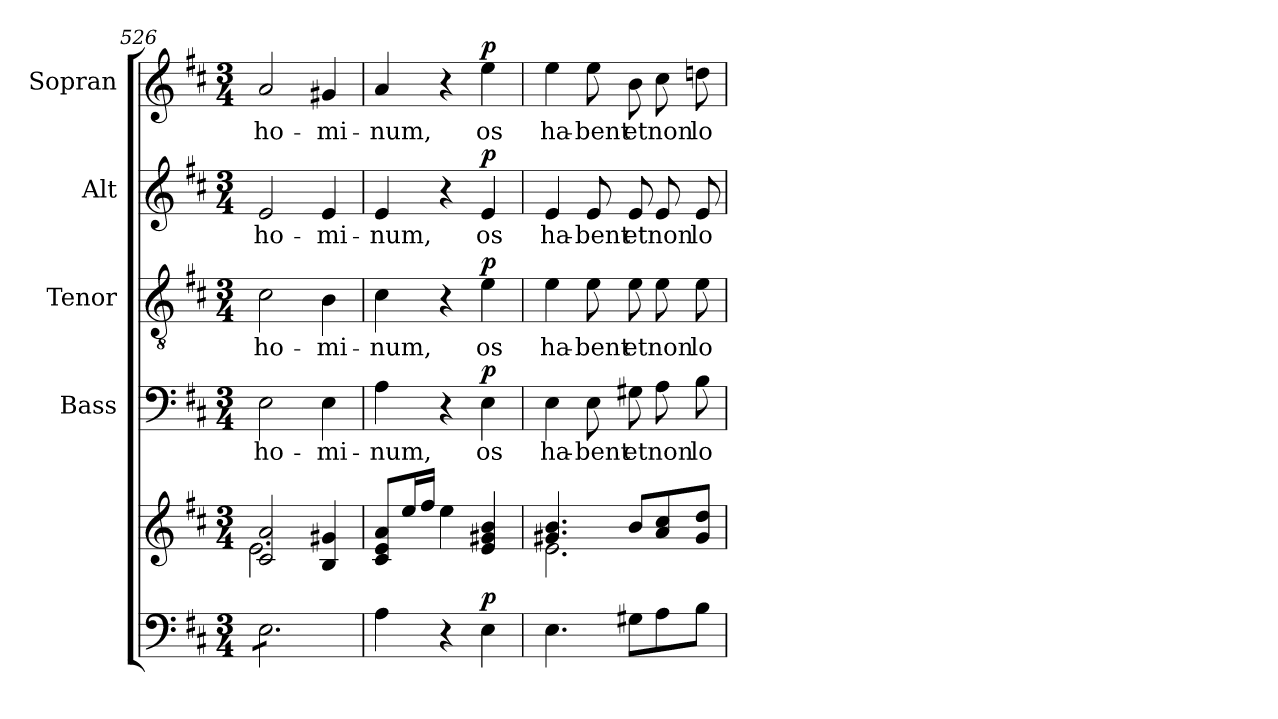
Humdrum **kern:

**kern	**kern	**dynam	**kern	**text	**dynam	**kern	**text	**dynam	**kern	**text	**dynam	**kern	**text	**dynam
*part5	*part5	*part5	*part4	*part4	*part4	*part3	*part3	*part3	*part2	*part2	*part2	*part1	*part1	*part1
*staff6	*staff5	*staff5/6	*staff4	*staff4	*staff4	*staff3	*staff3	*staff3	*staff2	*staff2	*staff2	*staff1	*staff1	*staff1
*	*	*	*I"Bass	*	*	*I"Tenor	*	*	*I"Alt	*	*	*I"Sopran	*	*
*	*	*	*I'B.	*	*	*I'T.	*	*	*I'A.	*	*	*I'S.	*	*
*clefF4	*clefG2	*	*clefF4	*	*	*clefGv2	*	*	*clefG2	*	*	*clefG2	*	*
*k[f#c#]	*k[f#c#]	*	*k[f#c#]	*	*	*k[f#c#]	*	*	*k[f#c#]	*	*	*k[f#c#]	*	*
*D:	*D:	*	*D:	*	*	*D:	*	*	*D:	*	*	*D:	*	*
*M3/4	*M3/4	*	*M3/4	*	*	*M3/4	*	*	*M3/4	*	*	*M3/4	*	*
=526	=526	=526	=526	=526	=526	=526	=526	=526	=526	=526	=526	=526	=526	=526
*	*^	*	*	*	*	*	*	*	*	*	*	*	*	*
!	!	!	!	!	!LO:LY:b	!	!	!LO:LY:b	!	!	!LO:LY:b	!	!	!LO:LY:b	!
*tremolo	*	*	*	*	*	*	*	*	*	*	*	*	*	*	*
8E\L	2c#/ 2a/	2.e\	.	2E\	ho-	.	2c#\	ho-	.	2e/	ho-	.	2a/	ho-	.
8E\	.	.	.	.	.	.	.	.	.	.	.	.	.	.	.
8E\	.	.	.	.	.	.	.	.	.	.	.	.	.	.	.
8E\	.	.	.	.	.	.	.	.	.	.	.	.	.	.	.
!	!	!	!	!	!LO:LY:b	!	!	!LO:LY:b	!	!	!LO:LY:b	!	!	!LO:LY:b	!
8E\	4B/ 4g#X/	.	.	4E\	-mi-	.	4B\	-mi-	.	4e/	-mi-	.	4g#X/	-mi-	.
8E\J	.	.	.	.	.	.	.	.	.	.	.	.	.	.	.
*Xtremolo	*	*	*	*	*	*	*	*	*	*	*	*	*	*	*
*	*v	*v	*	*	*	*	*	*	*	*	*	*	*	*	*
=527	=527	=527	=527	=527	=527	=527	=527	=527	=527	=527	=527	=527	=527	=527
!	!	!	!	!LO:LY:b	!	!	!LO:LY:b	!	!	!LO:LY:b	!	!	!LO:LY:b	!
4A\	8c#/ 8e/ 8a/L	.	4A\	-num,	.	4c#\	-num,	.	4e/	-num,	.	4a/	-num,	.
.	16ee/L	.	.	.	.	.	.	.	.	.	.	.	.	.
.	16ff#/JJ	.	.	.	.	.	.	.	.	.	.	.	.	.
4r	4ee\	.	4r	.	.	4r	.	.	4r	.	.	4r	.	.
!	!	!LO:DY:a=2	!	!LO:LY:b	!LO:DY:a	!	!LO:LY:b	!LO:DY:a	!	!LO:LY:b	!LO:DY:a	!	!LO:LY:b	!LO:DY:a
4E\	4e/ 4g#X/ 4b/	p	4E\	os	p	4e\	os	p	4e/	os	p	4ee\	os	p
=528	=528	=528	=528	=528	=528	=528	=528	=528	=528	=528	=528	=528	=528	=528
*	*^	*	*	*	*	*	*	*	*	*	*	*	*	*
!	!	!	!	!	!LO:LY:b	!	!	!LO:LY:b	!	!	!LO:LY:b	!	!	!LO:LY:b	!
4.E\	4.g#X/ 4.b/	2.e\	.	4E\	ha-	.	4e\	ha-	.	4e/	ha-	.	4ee\	ha-	.
!	!	!	!	!	!LO:LY:b	!	!	!LO:LY:b	!	!	!LO:LY:b	!	!	!LO:LY:b	!
.	.	.	.	8E\	-bent	.	8e\	-bent	.	8e/	-bent	.	8ee\	-bent	.
!	!	!	!	!	!LO:LY:b	!	!	!LO:LY:b	!	!	!LO:LY:b	!	!	!LO:LY:b	!
8G#X\L	8b/L	.	.	8G#X\	et	.	8e\	et	.	8e/	et	.	8b\	et	.
!	!	!	!	!	!LO:LY:b	!	!	!LO:LY:b	!	!	!LO:LY:b	!	!	!LO:LY:b	!
8A\	8a/ 8cc#/	.	.	8A\	non	.	8e\	non	.	8e/	non	.	8cc#\	non	.
!	!	!	!	!	!LO:LY:b	!	!	!LO:LY:b	!	!	!LO:LY:b	!	!	!LO:LY:b	!
8B\J	8g#/ 8dd/J	.	.	8B\	lo-	.	8e\	lo-	.	8e/	lo-	.	8ddn\	lo-	.
*	*v	*v	*	*	*	*	*	*	*	*	*	*	*	*	*
=	=	=	=	=	=	=	=	=	=	=	=	=	=	=
*-	*-	*-	*-	*-	*-	*-	*-	*-	*-	*-	*-	*-	*-	*-
